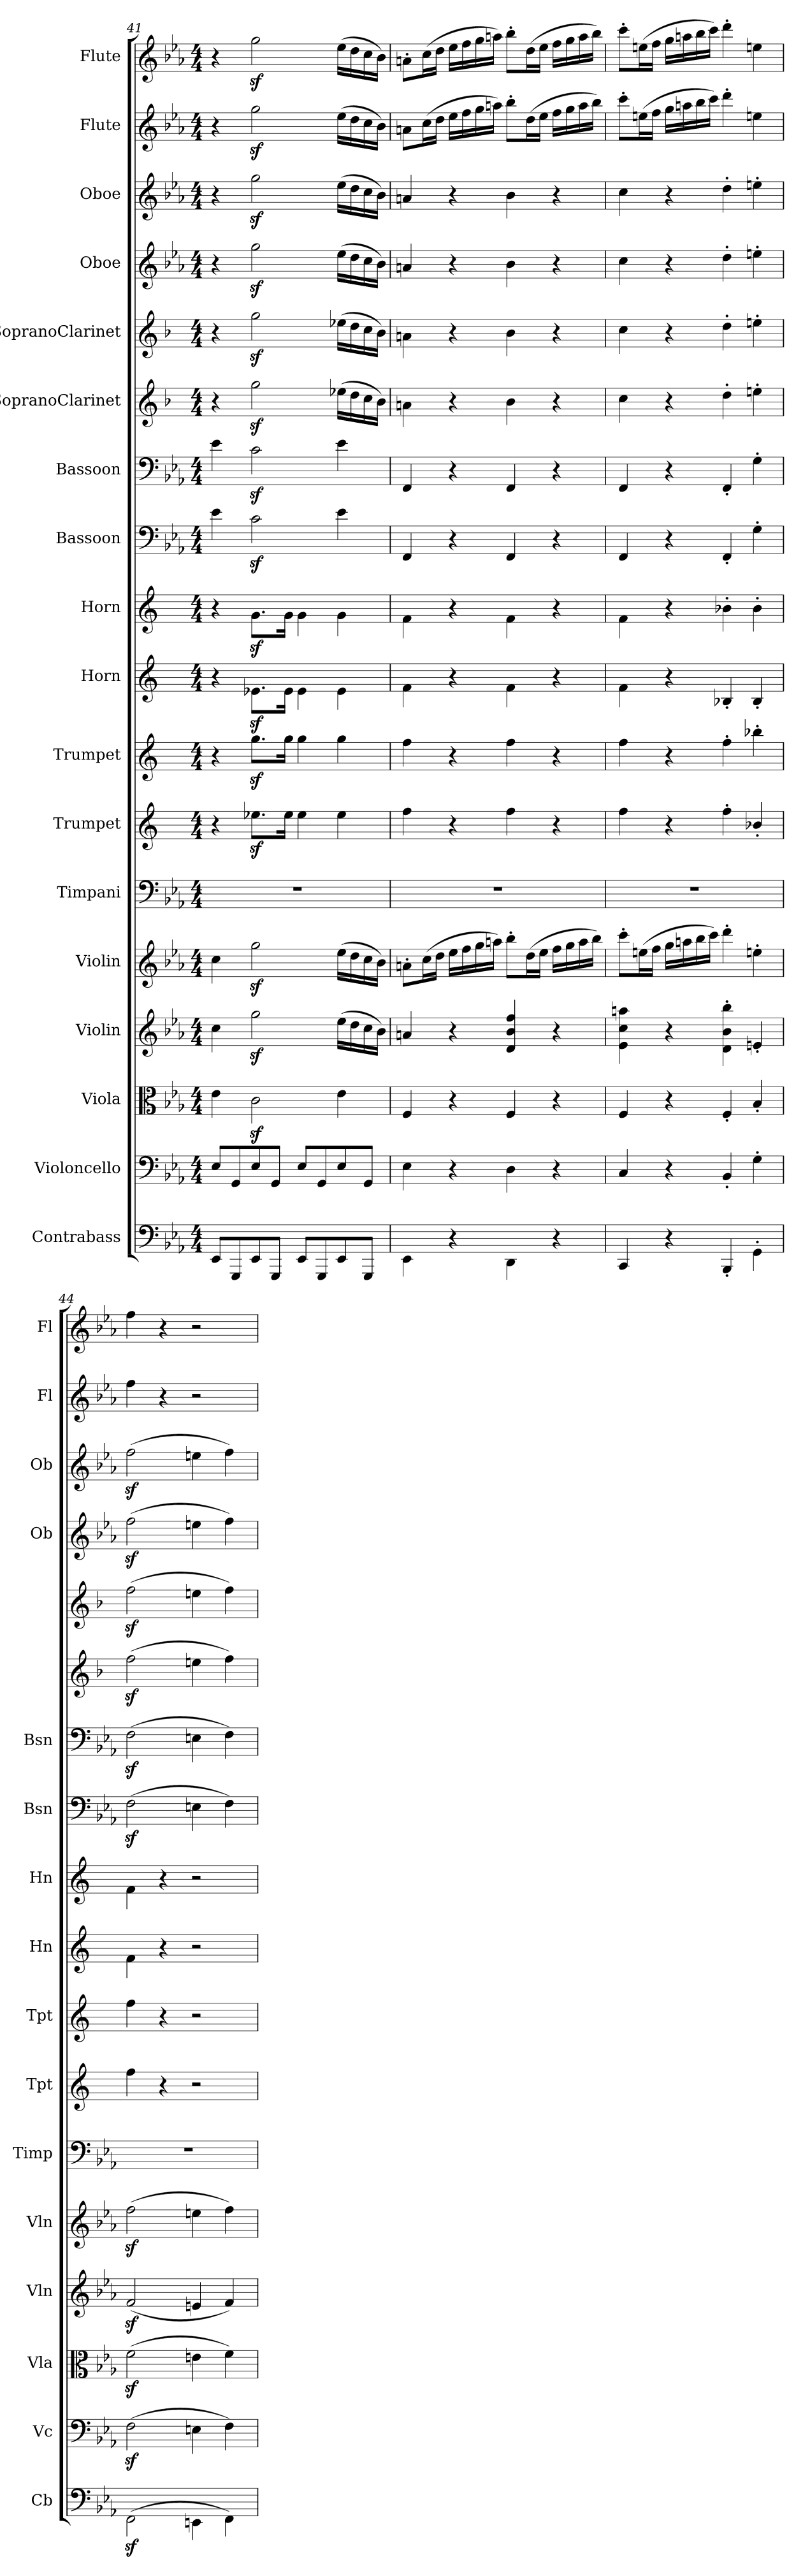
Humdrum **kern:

**kern	**kern	**kern	**kern	**kern	**kern	**kern	**kern	**kern	**kern	**kern	**kern	**kern	**kern	**kern	**kern	**kern	**kern
*part18	*part17	*part16	*part15	*part14	*part13	*part12	*part11	*part10	*part9	*part8	*part7	*part6	*part5	*part4	*part3	*part2	*part1
*staff18	*staff17	*staff16	*staff15	*staff14	*staff13	*staff12	*staff11	*staff10	*staff9	*staff8	*staff7	*staff6	*staff5	*staff4	*staff3	*staff2	*staff1
*I"Contrabass	*I"Violoncello	*I"Viola	*I"Violin	*I"Violin	*I"Timpani	*I"Trumpet	*I"Trumpet	*I"Horn	*I"Horn	*I"Bassoon	*I"Bassoon	*I"SopranoClarinet	*I"SopranoClarinet	*I"Oboe	*I"Oboe	*I"Flute	*I"Flute
*I'Cb	*I'Vc	*I'Vla	*I'Vln	*I'Vln	*I'Timp	*I'Tpt	*I'Tpt	*I'Hn	*I'Hn	*I'Bsn	*I'Bsn	*	*	*I'Ob	*I'Ob	*I'Fl	*I'Fl
*clefF4	*clefF4	*clefC3	*clefG2	*clefG2	*clefF4	*clefG2	*clefG2	*clefG2	*clefG2	*clefF4	*clefF4	*clefG2	*clefG2	*clefG2	*clefG2	*clefG2	*clefG2
*k[b-e-a-]	*k[b-e-a-]	*k[b-e-a-]	*k[b-e-a-]	*k[b-e-a-]	*k[b-e-a-]	*k[]	*k[]	*k[]	*k[]	*k[b-e-a-]	*k[b-e-a-]	*k[b-]	*k[b-]	*k[b-e-a-]	*k[b-e-a-]	*k[b-e-a-]	*k[b-e-a-]
*M4/4	*M4/4	*M4/4	*M4/4	*M4/4	*M4/4	*M4/4	*M4/4	*M4/4	*M4/4	*M4/4	*M4/4	*M4/4	*M4/4	*M4/4	*M4/4	*M4/4	*M4/4
=41	=41	=41	=41	=41	=41	=41	=41	=41	=41	=41	=41	=41	=41	=41	=41	=41	=41
8EE-/L	8E-/L	4e-\	4cc\	4cc\	1r	4r	4r	4r	4r	4e-\	4e-\	4r	4r	4r	4r	4r	4r
8GGG/	8GG/	.	.	.	.	.	.	.	.	.	.	.	.	.	.	.	.
8EE-/	8E-/	2cz\	2ggz\	2ggz\	.	8.ee-Xz\L	8.ggz\L	8.e-Xz\L	8.gz\L	2cz\	2cz\	2ggz\	2ggz\	2ggz\	2ggz\	2ggz\	2ggz\
8GGG/J	8GG/J	.	.	.	.	.	.	.	.	.	.	.	.	.	.	.	.
.	.	.	.	.	.	16ee-\Jk	16gg\Jk	16e-\Jk	16g\Jk	.	.	.	.	.	.	.	.
8EE-/L	8E-/L	.	.	.	.	4ee-\	4gg\	4e-\	4g\	.	.	.	.	.	.	.	.
8GGG/	8GG/	.	.	.	.	.	.	.	.	.	.	.	.	.	.	.	.
8EE-/	8E-/	4e-\	(16ee-\LL	(16ee-\LL	.	4ee-\	4gg\	4e-\	4g\	4e-\	4e-\	(16ee-X\LL	(16ee-X\LL	(16ee-\LL	(16ee-\LL	(16ee-\LL	(16ee-\LL
.	.	.	16dd\	16dd\	.	.	.	.	.	.	.	16dd\	16dd\	16dd\	16dd\	16dd\	16dd\
8GGG/J	8GG/J	.	16cc\	16cc\	.	.	.	.	.	.	.	16cc\	16cc\	16cc\	16cc\	16cc\	16cc\
.	.	.	16b-\JJ)	16b-\JJ)	.	.	.	.	.	.	.	16b-\JJ)	16b-\JJ)	16b-\JJ)	16b-\JJ)	16b-\JJ)	16b-\JJ)
=42	=42	=42	=42	=42	=42	=42	=42	=42	=42	=42	=42	=42	=42	=42	=42	=42	=42
4EE-\	4E-\	4F/	4an/	8an'\L	1r	4ff\	4ff\	4f\	4f\	4FF/	4FF/	4an\	4an\	4an/	4an/	8an\L	8an'\L
.	.	.	.	(16cc\L	.	.	.	.	.	.	.	.	.	.	.	(16cc\L	(16cc\L
.	.	.	.	16dd\JJ	.	.	.	.	.	.	.	.	.	.	.	16dd\JJ	16dd\JJ
4r	4r	4r	4r	16ee-\LL	.	4r	4r	4r	4r	4r	4r	4r	4r	4r	4r	16ee-\LL	16ee-\LL
.	.	.	.	16ff\	.	.	.	.	.	.	.	.	.	.	.	16ff\	16ff\
.	.	.	.	16gg\	.	.	.	.	.	.	.	.	.	.	.	16gg\	16gg\
.	.	.	.	16aan\JJ)	.	.	.	.	.	.	.	.	.	.	.	16aan\JJ)	16aan\JJ)
4DD\	4D\	4F/	4d/ 4b-/ 4ff/	8bb-'\L	.	4ff\	4ff\	4f\	4f\	4FF/	4FF/	4b-\	4b-\	4b-\	4b-\	8bb-'\L	8bb-'\L
.	.	.	.	(16dd\L	.	.	.	.	.	.	.	.	.	.	.	(16dd\L	(16dd\L
.	.	.	.	16ee-\JJ	.	.	.	.	.	.	.	.	.	.	.	16ee-\JJ	16ee-\JJ
4r	4r	4r	4r	16ff\LL	.	4r	4r	4r	4r	4r	4r	4r	4r	4r	4r	16ff\LL	16ff\LL
.	.	.	.	16gg\	.	.	.	.	.	.	.	.	.	.	.	16gg\	16gg\
.	.	.	.	16aa\	.	.	.	.	.	.	.	.	.	.	.	16aa\	16aa\
.	.	.	.	16bb-\JJ)	.	.	.	.	.	.	.	.	.	.	.	16bb-\JJ)	16bb-\JJ)
=43	=43	=43	=43	=43	=43	=43	=43	=43	=43	=43	=43	=43	=43	=43	=43	=43	=43
4CC/	4C/	4F/	4e-\ 4cc\ 4aan\	8ccc'\L	1r	4ff\	4ff\	4f\	4f\	4FF/	4FF/	4cc\	4cc\	4cc\	4cc\	8ccc'\L	8ccc'\L
.	.	.	.	(16een\L	.	.	.	.	.	.	.	.	.	.	.	(16een\L	(16een\L
.	.	.	.	16ff\JJ	.	.	.	.	.	.	.	.	.	.	.	16ff\JJ	16ff\JJ
4r	4r	4r	4r	16gg\LL	.	4r	4r	4r	4r	4r	4r	4r	4r	4r	4r	16gg\LL	16gg\LL
.	.	.	.	16aan\	.	.	.	.	.	.	.	.	.	.	.	16aan\	16aan\
.	.	.	.	16bb-\	.	.	.	.	.	.	.	.	.	.	.	16bb-\	16bb-\
.	.	.	.	16ccc\JJ)	.	.	.	.	.	.	.	.	.	.	.	16ccc\JJ)	16ccc\JJ)
4BBB-'/	4BB-'/	4F'/	4d'\ 4b-'\ 4bb-'\	4ddd'\	.	4ff'\	4ff'\	4B-X'/	4b-X'\	4FF'/	4FF'/	4dd'\	4dd'\	4dd'\	4dd'\	4ddd'\	4ddd'\
4GG'\	4G'\	4B-'/	4en'/	4een'\	.	4b-X'/	4bb-X'\	4B-'/	4b-'\	4G'\	4G'\	4een'\	4een'\	4een'\	4een'\	4een\	4een\
=44	=44	=44	=44	=44	=44	=44	=44	=44	=44	=44	=44	=44	=44	=44	=44	=44	=44
(2FFz\	(2Fz\	(2fz\	(2fz/	(2ffz\	1r	4ff\	4ff\	4f\	4f\	(2Fz\	(2Fz\	(2ffz\	(2ffz\	(2ffz\	(2ffz\	4ff\	4ff\
.	.	.	.	.	.	4r	4r	4r	4r	.	.	.	.	.	.	4r	4r
4EEn\	4En\	4en\	4en/	4een\	.	2r	2r	2r	2r	4En\	4En\	4een\	4een\	4een\	4een\	2r	2r
4FF\)	4F\)	4f\)	4f/)	4ff\)	.	.	.	.	.	4F\)	4F\)	4ff\)	4ff\)	4ff\)	4ff\)	.	.
=	=	=	=	=	=	=	=	=	=	=	=	=	=	=	=	=	=
*-	*-	*-	*-	*-	*-	*-	*-	*-	*-	*-	*-	*-	*-	*-	*-	*-	*-
